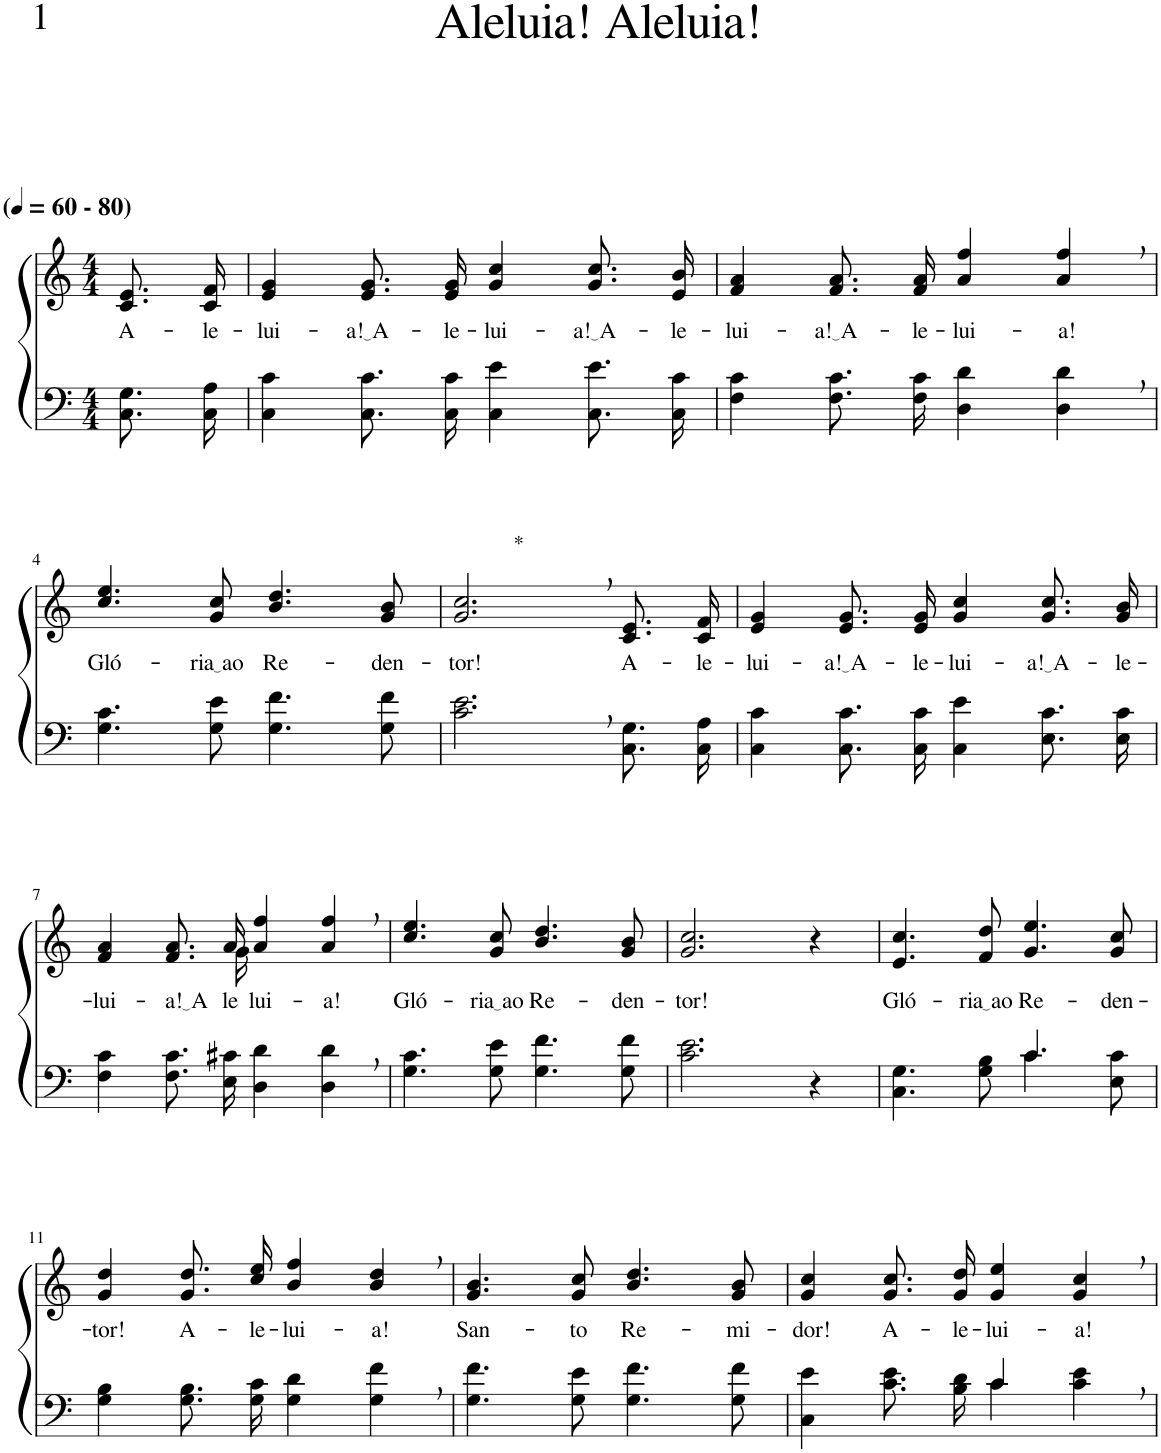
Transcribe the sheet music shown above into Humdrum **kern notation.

**kern	**kern	**text
*part2	*part1	*part1
*staff2	*staff1	*staff1
*I"Parte III e IV	*I"Parte I e II	*
*clefF4	*clefG2	*
*Trd2c3	*Trd2c3	*
*k[]	*k[]	*
*M4/4	*M4/4	*
*MM60	*MM60	*
=1	=1	=1
!	!LO:TX:a:B:t=(	!
!	!LO:TX:a:B:t=- 80)	!
!	!	!LO:LY:b
8.C\ 8.G\L	8.c/ 8.e/L	A-
!	!	!LO:LY:b
16C\ 16A\Jk	16c/ 16f/Jk	-le-
=2	=2	=2
!	!	!LO:LY:b
4C\ 4c\	4e/ 4g/	-lui-
!	!	!LO:LY:b
8.C\ 8.c\L	8.e/ 8.g/L	a! A
!	!	!LO:LY:b
16C\ 16c\Jk	16e/ 16g/Jk	-le-
!	!	!LO:LY:b
4C\ 4e\	4g/ 4cc/	-lui-
!	!	!LO:LY:b
8.C\ 8.e\L	8.g/ 8.cc/L	a! A
!	!	!LO:LY:b
16C\ 16c\Jk	16e/ 16b/Jk	-le-
=3	=3	=3
!	!	!LO:LY:b
4F\ 4c\	4f/ 4a/	-lui-
!	!	!LO:LY:b
8.F\ 8.c\L	8.f/ 8.a/L	a! A
!	!	!LO:LY:b
16F\ 16c\Jk	16f/ 16a/Jk	-le-
!	!	!LO:LY:b
4D\ 4d\	4a/ 4ff/	-lui-
!	!	!LO:LY:b
4D\, 4d\,	4a/, 4ff/,	-a!
!!LO:LB:g=z
=4	=4	=4
!	!	!LO:LY:b
4.G\ 4.c\	4.cc/ 4.ee/	Gló-
!	!	!LO:LY:b
8G\ 8e\	8g/ 8cc/	ria ao
!	!	!LO:LY:b
4.G\ 4.f\	4.b/ 4.dd/	Re-
!	!	!LO:LY:b
8G\ 8f\	8g/ 8b/	-den-
=5	=5	=5
!	!LO:TX:a:t=*	!
!	!	!LO:LY:b
2.c\, 2.e\,	2.g/, 2.cc/,	-tor!
!	!	!LO:LY:b
8.C\ 8.G\L	8.c/ 8.e/L	A-
!	!	!LO:LY:b
16C\ 16A\Jk	16c/ 16f/Jk	-le-
=6	=6	=6
!	!	!LO:LY:b
4C\ 4c\	4e/ 4g/	-lui-
!	!	!LO:LY:b
8.C\ 8.c\L	8.e/ 8.g/L	a! A
!	!	!LO:LY:b
16C\ 16c\Jk	16e/ 16g/Jk	-le-
!	!	!LO:LY:b
4C\ 4e\	4g/ 4cc/	-lui-
!	!	!LO:LY:b
8.E\ 8.c\L	8.g/ 8.cc/L	a! A
!	!	!LO:LY:b
16E\ 16c\Jk	16g/ 16b/Jk	-le-
!!LO:LB:g=z
=7	=7	=7
!	!	!LO:LY:b
*	*^	*
4F\ 4c\	4f/ 4a/	4..ryy	-lui-
!	!	!	!LO:LY:b
8.F\ 8.c\L	8.f/ 8.a/L	.	a! A
!	!	!	!LO:LY:b
16E\ 16c#X\Jk	16a/Jk	16g\	-le-
!	!	!	!LO:LY:b
4D\ 4d\	4a/ 4ff/	2ryy	-lui-
!	!	!	!LO:LY:b
4D\, 4d\,	4a/, 4ff/,	.	-a!
*	*v	*v	*
=8	=8	=8
!	!	!LO:LY:b
4.G\ 4.c\	4.cc/ 4.ee/	Gló-
!	!	!LO:LY:b
8G\ 8e\	8g/ 8cc/	ria ao
!	!	!LO:LY:b
4.G\ 4.f\	4.b/ 4.dd/	Re-
!	!	!LO:LY:b
8G\ 8f\	8g/ 8b/	-den-
=9	=9	=9
!	!	!LO:LY:b
2.c\ 2.e\	2.g/ 2.cc/	-tor!
4r	4r	.
=10	=10	=10
*^	*	*
!	!	!	!LO:LY:b
2ryy	4.C\ 4.G\	4.e/ 4.cc/	Gló-
!	!	!	!LO:LY:b
.	8G\ 8B\	8f/ 8dd/	ria ao
!	!	!	!LO:LY:b
4.c/	4.c\	4.g/ 4.ee/	Re-
!	!	!	!LO:LY:b
8ryy	8E\ 8c\	8g/ 8cc/	-den-
!!LO:LB:g=z
=11	=11	=11	=11
!	!	!	!LO:LY:b
*v	*v	*	*
4G\ 4B\	4g/ 4dd/	-tor!
!	!	!LO:LY:b
8.G\ 8.B\L	8.g\ 8.dd\L	A-
!	!	!LO:LY:b
16G\ 16c\Jk	16cc\ 16ee\Jk	-le-
!	!	!LO:LY:b
4G\ 4d\	4b/ 4ff/	-lui-
!	!	!LO:LY:b
4G\, 4f\,	4b/, 4dd/,	-a!
=12	=12	=12
!	!	!LO:LY:b
4.G\ 4.f\	4.g/ 4.b/	San-
!	!	!LO:LY:b
8G\ 8e\	8g/ 8cc/	-to
!	!	!LO:LY:b
4.G\ 4.f\	4.b/ 4.dd/	Re-
!	!	!LO:LY:b
8G\ 8f\	8g/ 8b/	-mi-
=13	=13	=13
*^	*	*
!	!	!	!LO:LY:b
2ryy	4C\ 4e\	4g/ 4cc/	-dor!
!	!	!	!LO:LY:b
.	8.c\ 8.e\L	8.g\ 8.cc\L	A-
!	!	!	!LO:LY:b
.	16B\ 16d\Jk	16g\ 16dd\Jk	-le-
!	!	!	!LO:LY:b
4c/	4c\	4g/ 4ee/	-lui-
!	!	!	!LO:LY:b
4ryy	4c\ 4e\	4g/, 4cc/,	-a!
*v	*v	*	*
=	=	=
*-	*-	*-
